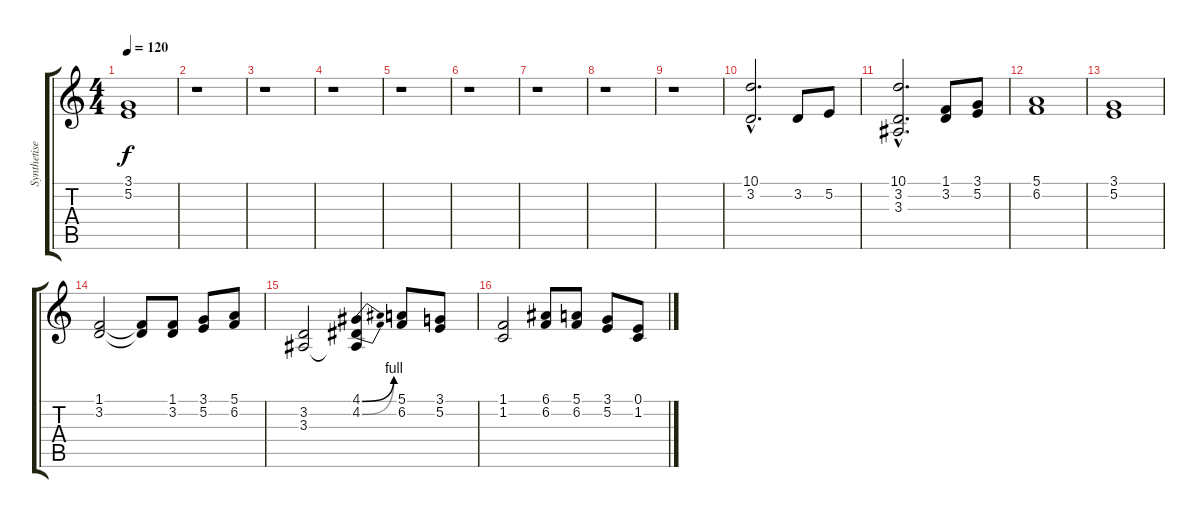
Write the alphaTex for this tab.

\track ("Synthetiseur (STUDIO)" "Synthetise") {instrument acousticgrandpiano}
\staff {score tabs}
\tuning (E4 B3 G3 D3 A2 E2) {hide}
\ts (4 4)
\tempo 120
\clef g2
\ks c
(3.1 5.2).1{dy f} |
r.1 |
r.1 |
r.1 |
r.1 |
r.1 |
r.1 |
r.1 |
r.1 |
(10.1{hac} 3.2{hac}).2{d instrument oboe} 3.2.8 5.2.8 |
(10.1{hac} 3.2{hac} 3.3{hac}).2{d} (1.1 3.2).8 (3.1 5.2).8 |
(5.1 6.2).1 |
(3.1 5.2).1 |
(1.1 3.2).2{instrument tremolostrings} (1.1{t} 3.2{t}).8 (1.1 3.2).8 (3.1 5.2).8 (5.1 6.2).8 |
(3.2 3.3).2 (4.1{be (bend 0 0 60 4)} 4.2{be (bend 0 0 60 4)} 3.3{t}).4 (5.1 6.2).8 (3.1 5.2).8 |
(1.1 1.2).2 (6.1 6.2).8 (5.1 6.2).8 (3.1 5.2).8 (0.1 1.2).8
